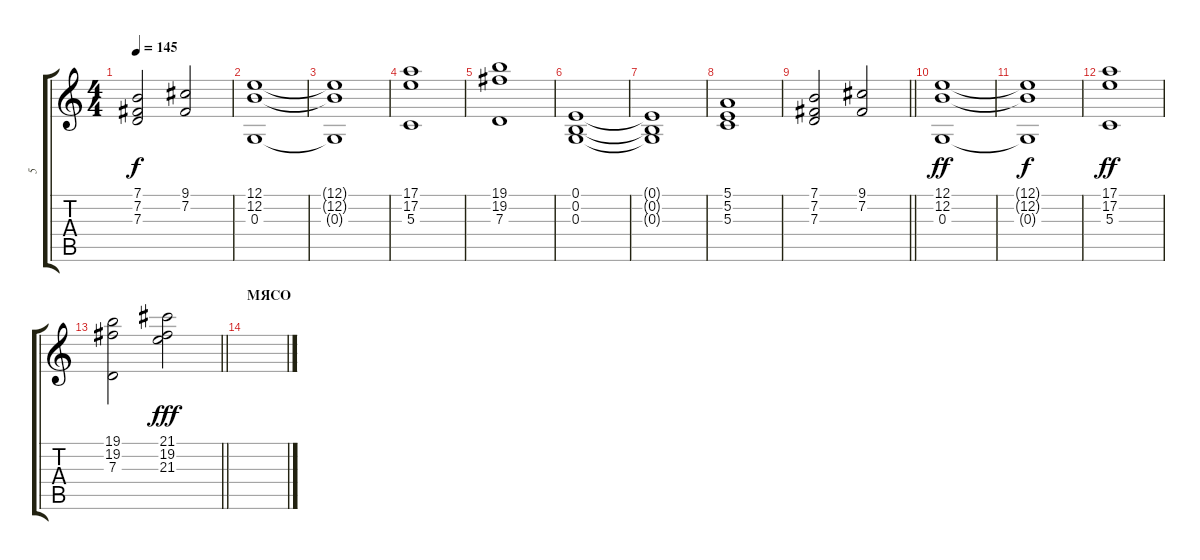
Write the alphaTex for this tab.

\track ("5" "5") {instrument stringensemble1}
\staff {score tabs}
\tuning (E4 B3 G3 D3 A2 E2) {hide}
\ts (4 4)
\tempo 145
\clef g2
\ks c
(7.1 7.2 7.3).2{dy f} (9.1 7.2).2 |
(12.1 12.2 0.3).1 |
(12.1{t} 12.2{t} 0.3{t}).1 |
(17.1 17.2 5.3).1 |
(19.1 19.2 7.3).1 |
(0.1 0.2 0.3).1 |
(0.1{t} 0.2{t} 0.3{t}).1 |
(5.1 5.2 5.3).1 |
\barLineRight lightlight
(7.1 7.2 7.3).2 (9.1 7.2).2 |
(12.1 12.2 0.3).1{dy ff} |
(12.1{t} 12.2{t} 0.3{t}).1{dy f} |
(17.1 17.2 5.3).1{dy ff} |
\barLineRight lightlight
(19.1 19.2 7.3).2 (21.1 19.2 21.3).2{dy fff} |
\section ("" "МЯСО")
